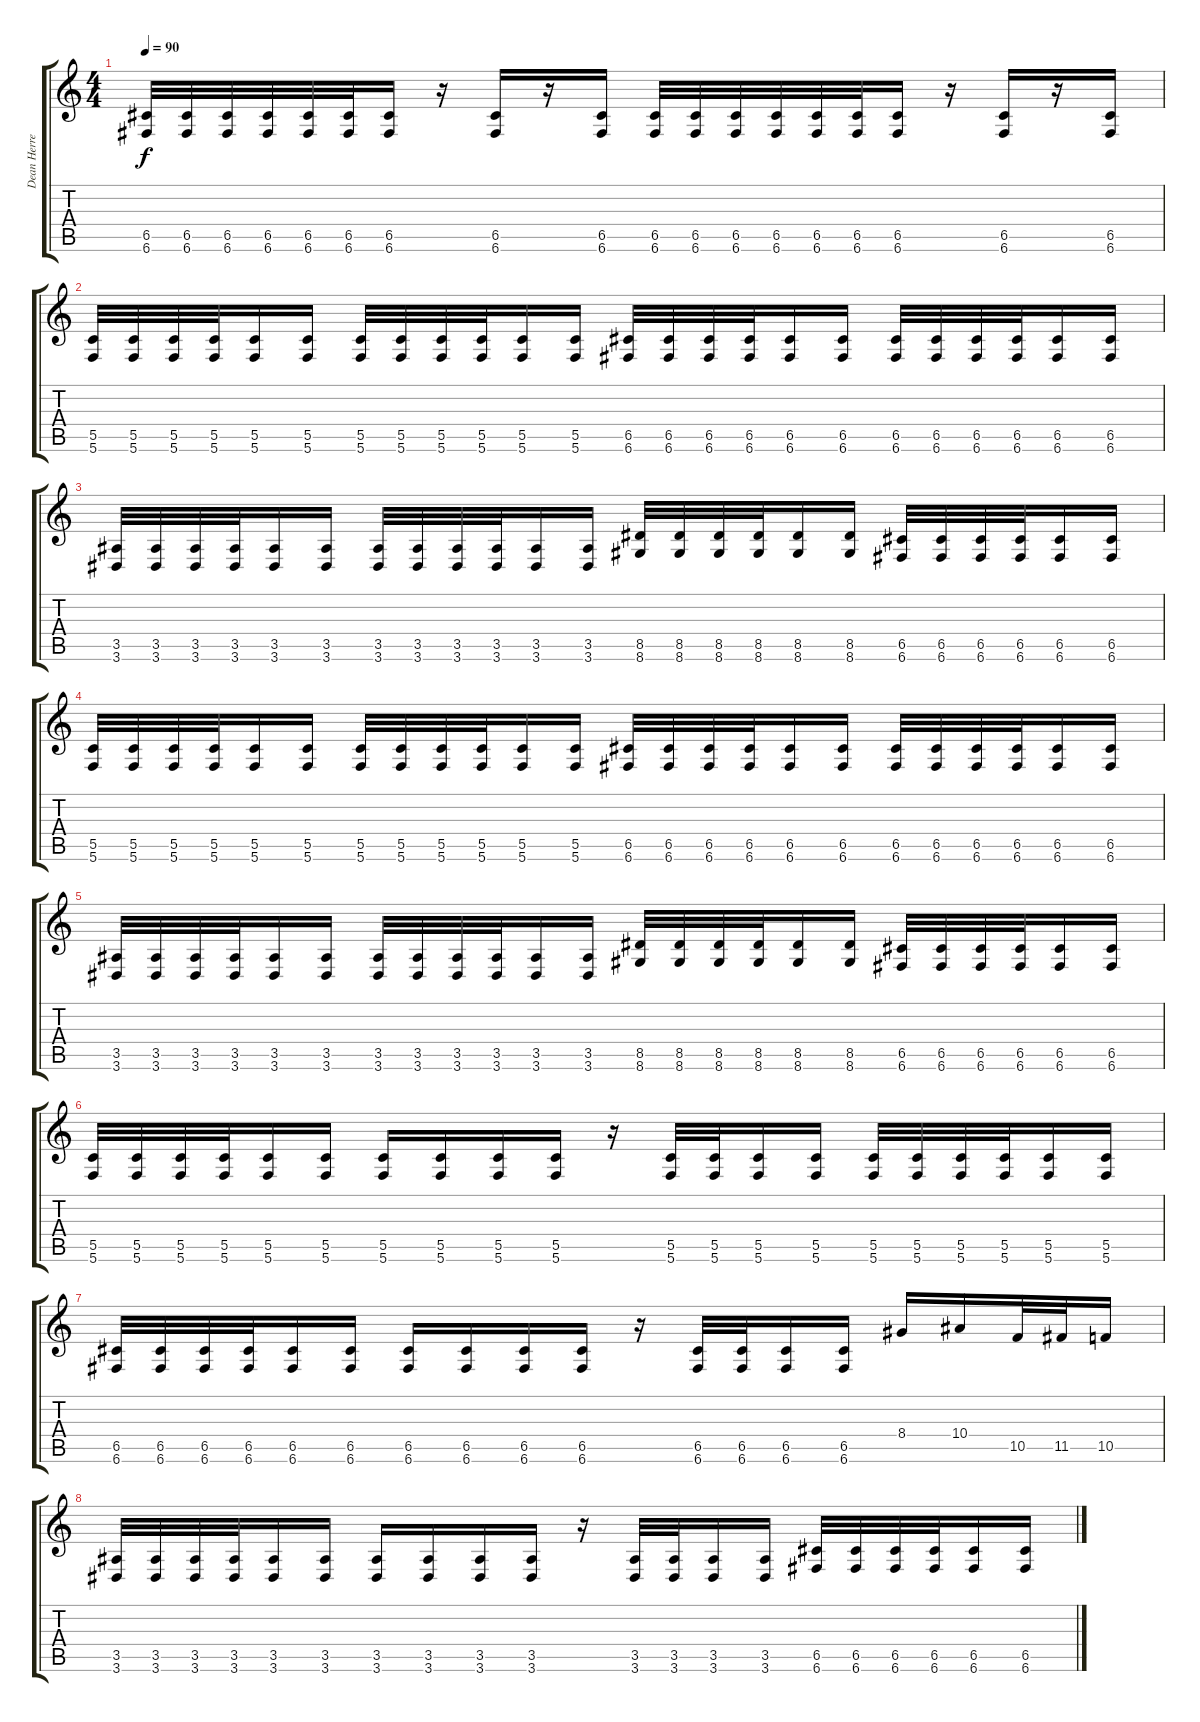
\track ("Dean Herrera" "Dean Herre") {instrument distortionguitar}
\staff {score tabs}
\tuning (D4 A3 F3 C3 G2 C2) {hide}
\ts (4 4)
\tempo 90
\clef g2
\ks c
(6.5 6.6).32{dy f} (6.5 6.6).32 (6.5 6.6).32 (6.5 6.6).32 (6.5 6.6).32 (6.5 6.6).32 (6.5 6.6).16 r.16 (6.5 6.6).16 r.16 (6.5 6.6).16 (6.5 6.6).32 (6.5 6.6).32 (6.5 6.6).32 (6.5 6.6).32 (6.5 6.6).32 (6.5 6.6).32 (6.5 6.6).16 r.16 (6.5 6.6).16 r.16 (6.5 6.6).16 |
(5.5 5.6).32 (5.5 5.6).32 (5.5 5.6).32 (5.5 5.6).32 (5.5 5.6).16 (5.5 5.6).16 (5.5 5.6).32 (5.5 5.6).32 (5.5 5.6).32 (5.5 5.6).32 (5.5 5.6).16 (5.5 5.6).16 (6.5 6.6).32 (6.5 6.6).32 (6.5 6.6).32 (6.5 6.6).32 (6.5 6.6).16 (6.5 6.6).16 (6.5 6.6).32 (6.5 6.6).32 (6.5 6.6).32 (6.5 6.6).32 (6.5 6.6).16 (6.5 6.6).16 |
(3.5 3.6).32 (3.5 3.6).32 (3.5 3.6).32 (3.5 3.6).32 (3.5 3.6).16 (3.5 3.6).16 (3.5 3.6).32 (3.5 3.6).32 (3.5 3.6).32 (3.5 3.6).32 (3.5 3.6).16 (3.5 3.6).16 (8.5 8.6).32 (8.5 8.6).32 (8.5 8.6).32 (8.5 8.6).32 (8.5 8.6).16 (8.5 8.6).16 (6.5 6.6).32 (6.5 6.6).32 (6.5 6.6).32 (6.5 6.6).32 (6.5 6.6).16 (6.5 6.6).16 |
(5.5 5.6).32 (5.5 5.6).32 (5.5 5.6).32 (5.5 5.6).32 (5.5 5.6).16 (5.5 5.6).16 (5.5 5.6).32 (5.5 5.6).32 (5.5 5.6).32 (5.5 5.6).32 (5.5 5.6).16 (5.5 5.6).16 (6.5 6.6).32 (6.5 6.6).32 (6.5 6.6).32 (6.5 6.6).32 (6.5 6.6).16 (6.5 6.6).16 (6.5 6.6).32 (6.5 6.6).32 (6.5 6.6).32 (6.5 6.6).32 (6.5 6.6).16 (6.5 6.6).16 |
(3.5 3.6).32 (3.5 3.6).32 (3.5 3.6).32 (3.5 3.6).32 (3.5 3.6).16 (3.5 3.6).16 (3.5 3.6).32 (3.5 3.6).32 (3.5 3.6).32 (3.5 3.6).32 (3.5 3.6).16 (3.5 3.6).16 (8.5 8.6).32 (8.5 8.6).32 (8.5 8.6).32 (8.5 8.6).32 (8.5 8.6).16 (8.5 8.6).16 (6.5 6.6).32 (6.5 6.6).32 (6.5 6.6).32 (6.5 6.6).32 (6.5 6.6).16 (6.5 6.6).16 |
(5.5 5.6).32 (5.5 5.6).32 (5.5 5.6).32 (5.5 5.6).32 (5.5 5.6).16 (5.5 5.6).16 (5.5 5.6).16 (5.5 5.6).16 (5.5 5.6).16 (5.5 5.6).16 r.16 (5.5 5.6).32 (5.5 5.6).32 (5.5 5.6).16 (5.5 5.6).16 (5.5 5.6).32 (5.5 5.6).32 (5.5 5.6).32 (5.5 5.6).32 (5.5 5.6).16 (5.5 5.6).16 |
(6.5 6.6).32 (6.5 6.6).32 (6.5 6.6).32 (6.5 6.6).32 (6.5 6.6).16 (6.5 6.6).16 (6.5 6.6).16 (6.5 6.6).16 (6.5 6.6).16 (6.5 6.6).16 r.16 (6.5 6.6).32 (6.5 6.6).32 (6.5 6.6).16 (6.5 6.6).16 8.4.16 10.4.16 10.5.32 11.5.32 10.5.16 |
(3.5 3.6).32 (3.5 3.6).32 (3.5 3.6).32 (3.5 3.6).32 (3.5 3.6).16 (3.5 3.6).16 (3.5 3.6).16 (3.5 3.6).16 (3.5 3.6).16 (3.5 3.6).16 r.16 (3.5 3.6).32 (3.5 3.6).32 (3.5 3.6).16 (3.5 3.6).16 (6.5 6.6).32 (6.5 6.6).32 (6.5 6.6).32 (6.5 6.6).32 (6.5 6.6).16 (6.5 6.6).16
